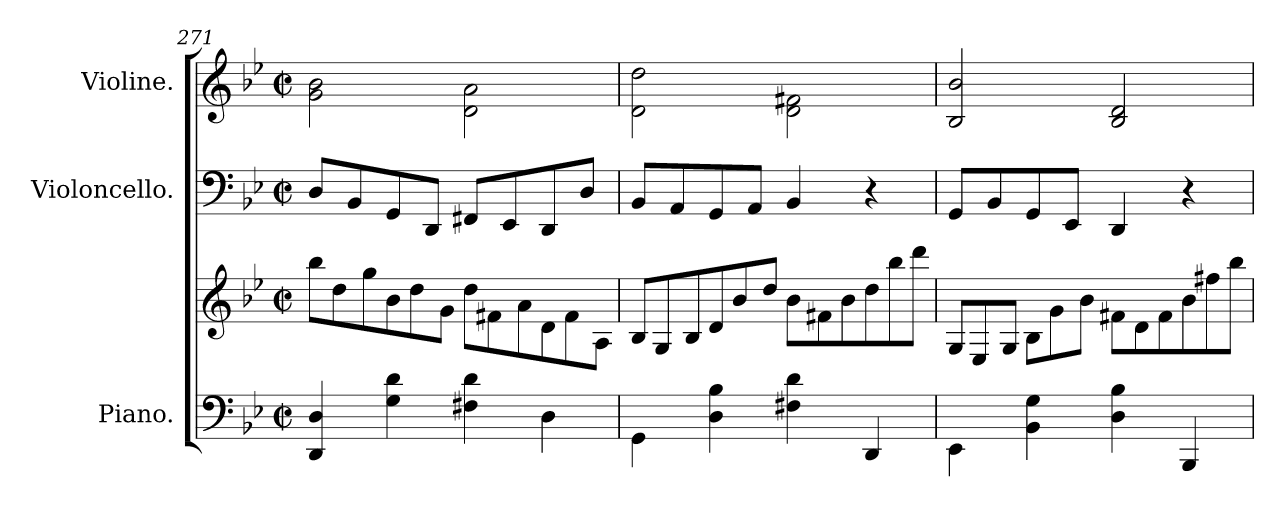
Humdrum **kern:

**kern	**kern	**kern	**kern
*part3	*part3	*part2	*part1
*staff4	*staff3	*staff2	*staff1
*I"Piano.	*	*I"Violoncello.	*I"Violine.
*	*	*I'vlc	*I'vl
*clefF4	*clefG2	*clefF4	*clefG2
*k[b-e-]	*k[b-e-]	*k[b-e-]	*k[b-e-]
*g:	*g:	*g:	*g:
*M2/2	*M2/2	*M2/2	*M2/2
*met(c|)	*met(c|)	*met(c|)	*met(c|)
*	*Xtuplet	*	*
=271	=271	=271	=271
4DD/ 4D/	12bb-\L	8D/L	2g\ 2b-\
.	12dd\	.	.
.	.	8BB-/	.
.	12gg\	.	.
4G\ 4d\	12b-\	8GG/	.
.	12dd\	.	.
.	.	8DD/J	.
.	12g\J	.	.
4F#X\ 4d\	12dd\L	8FF#X/L	2d\ 2a\
.	12f#X\	.	.
.	.	8EE-/	.
.	12a\	.	.
4D\	12d\	8DD/	.
.	12f#\	.	.
.	.	8D/J	.
.	12A\J	.	.
=272	=272	=272	=272
4GG\	12B-/L	8BB-/L	2d\ 2dd\
.	12G/	.	.
.	.	8AA/	.
.	12B-/	.	.
4D\ 4B-\	12d/	8GG/	.
.	12b-/	.	.
.	.	8AA/J	.
.	12dd/J	.	.
4F#X\ 4d\	12b-\L	4BB-/	2d\ 2f#X\
.	12f#X\	.	.
.	12b-\	.	.
4DD/	12dd\	4r	.
.	12bb-\	.	.
.	12ddd\J	.	.
=273	=273	=273	=273
4EE-\	12G/L	8GG/L	2B-/ 2b-/
.	12E-/	.	.
.	.	8BB-/	.
.	12G/J	.	.
4BB-\ 4G\	12B-\L	8GG/	.
.	12g\	.	.
.	.	8EE-/J	.
.	12b-\J	.	.
4D\ 4B-\	12f#X\L	4DD/	2B-/ 2d/
.	12d\	.	.
.	12f#\	.	.
4BBB-/	12b-\	4r	.
.	12ff#X\	.	.
.	12bb-\J	.	.
=	=	=	=
*-	*-	*-	*-
